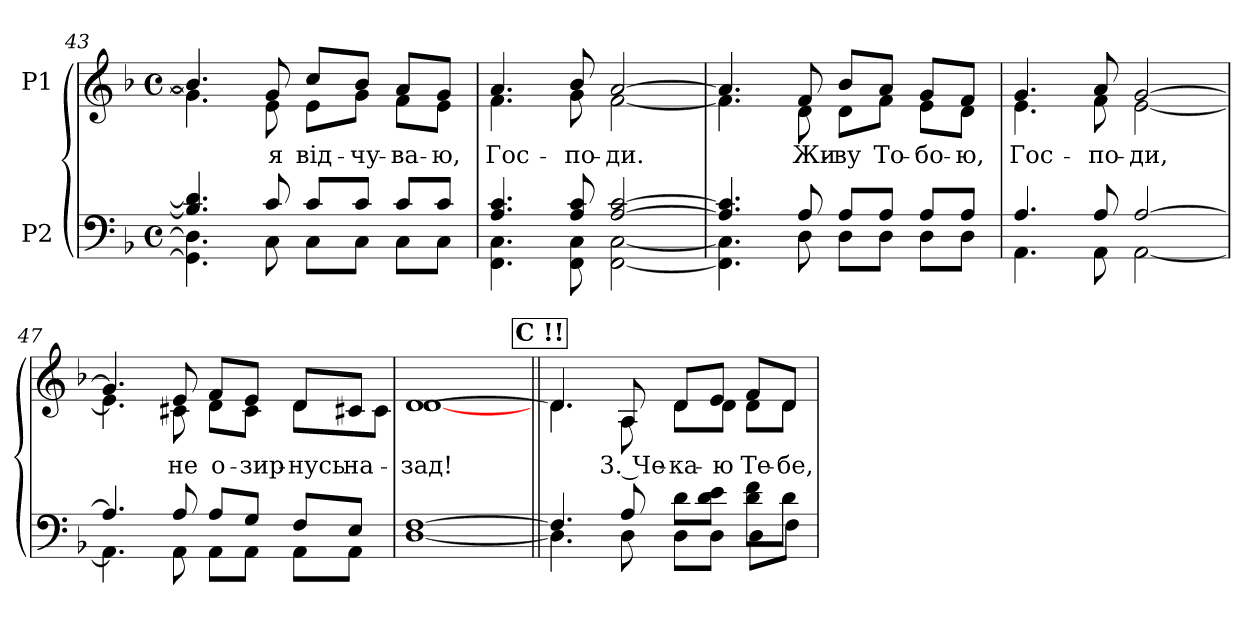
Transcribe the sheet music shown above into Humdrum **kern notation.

**kern	**kern	**text
*part2	*part1	*part1
*staff2	*staff1	*staff1
*I"P2	*I"P1	*
*clefF4	*clefG2	*
*k[b-]	*k[b-]	*
*F:	*F:	*
*M4/4	*M4/4	*
*met(c)	*met(c)	*
=43	=43	=43
*^	*^	*
4.B-i/] 4.di]	4.GGi\] 4.Di]	4.b-i/]	4.gi\]	.
!	!	!	!	!LO:LY:b:color=#000000
8ci/	8Ci\	8gi/	8ei\	я
!	!	!	!	!LO:LY:b:color=#000000
8ci/L	8Ci\L	8cci/L	8ei\L	від-
!	!	!	!	!LO:LY:b:color=#000000
8ci/J	8Ci\J	8b-i/J	8gi\J	-чу-
!	!	!	!	!LO:LY:b:color=#000000
8ci/L	8Ci\L	8ai/L	8fi\L	-ва-
!	!	!	!	!LO:LY:b:color=#000000
8ci/J	8Ci\J	8gi/J	8ei\J	-ю,
=44	=44	=44	=44	=44
!	!	!	!	!LO:LY:b:color=#000000
4.Ai/ 4.ci	4.FFi\ 4.Ci	4.ai/	4.fi\	Гос-
!	!	!	!	!LO:LY:b:color=#000000
8Ai/ 8ci	8FFi\ 8Ci	8b-i/	8gi\	-по-
!	!	!	!	!LO:LY:b:color=#000000
[>2Ai/ [>2ci	[<2FFi\ [<2Ci	[>2ai/	[<2fi\	-ди.
!!LO:LB:g=z	!!
=45	=45	=45	=45	=45
4.Ai/] 4.ci]	4.FFi\] 4.Ci]	4.ai/]	4.fi\]	.
!	!	!	!	!LO:LY:b:color=#000000
8Ai/	8Di\	8fi/	8di\	Жи-
!	!	!	!	!LO:LY:b:color=#000000
8Ai/L	8Di\L	8b-i/L	8di\L	-ву
!	!	!	!	!LO:LY:b:color=#000000
8Ai/J	8Di\J	8ai/J	8fi\J	То-
!	!	!	!	!LO:LY:b:color=#000000
8Ai/L	8Di\L	8gi/L	8ei\L	-бо-
!	!	!	!	!LO:LY:b:color=#000000
8Ai/J	8Di\J	8fi/J	8di\J	-ю,
=46	=46	=46	=46	=46
!	!	!	!	!LO:LY:b:color=#000000
4.Ai/	4.AAi\	4.gi/	4.ei\	Гос-
!	!	!	!	!LO:LY:b:color=#000000
8Ai/	8AAi\	8ai/	8fi\	-по-
!	!	!	!	!LO:LY:b:color=#000000
[>2Ai/	[<2AAi\	[>2gi/	[<2ei\	-ди,
=47	=47	=47	=47	=47
4.Ai/]	4.AAi\]	4.gi/]	4.ei\]	.
!	!	!	!	!LO:LY:b:color=#000000
8Ai/	8AAi\	8ei/	8c#Xi\	не
!	!	!	!	!LO:LY:b:color=#000000
8Ai/L	8AAi\L	8fi/L	8di\L	о-
!	!	!	!	!LO:LY:b:color=#000000
8Gi/J	8AAi\J	8ei/J	8c#i\J	-зир-
!	!	!	!	!LO:LY:b:color=#000000
8Fi/L	8AAi\L	8di/L	8di\L	-нусь
!	!	!	!	!LO:LY:b:color=#000000
8Ei/J	8AAi\J	8c#Xi/J	8c#i\J	на-
*v	*v	*	*	*
=48	=48	=48	=48
*^	*	*	*
!	!	!	!	!LO:LY:b:color=#000000
*v	*v	*	*	*
[<1Di [>1Fi	[>1di	[<1di	-зад!
!!LO:LB:g=z	!!
!!LO:REH:place=s1:color=#000000:enc=box:fs=17.9779:t=C	!!
=49||	=49||	=49||	=49||
*^	*	*	*
4.Fi/]	4.Di\]	4.di/]	4.di\	.
!	!	!	!	!LO:LY:b:color=#000000
8Ai/	8Di\	8Ai/	8Ai\	3. Че-
!	!	!	!	!LO:LY:b:color=#000000
8di\L	8Di\L	8di/L	8di\L	-ка-
!	!	!	!	!LO:LY:b:color=#000000
8di\ 8ei\J	8Di\J	8ei/J	8di\J	-ю
!	!	!	!	!LO:LY:b:color=#000000
8di\ 8fi\L	8Di\L	8fi/L	8di\L	Те-
!	!	!	!	!LO:LY:b:color=#000000
8di\J	8Fi\J	8di/J	8di\J	-бе,
*v	*v	*	*	*
*	*v	*v	*
=	=	=
*-	*-	*-
